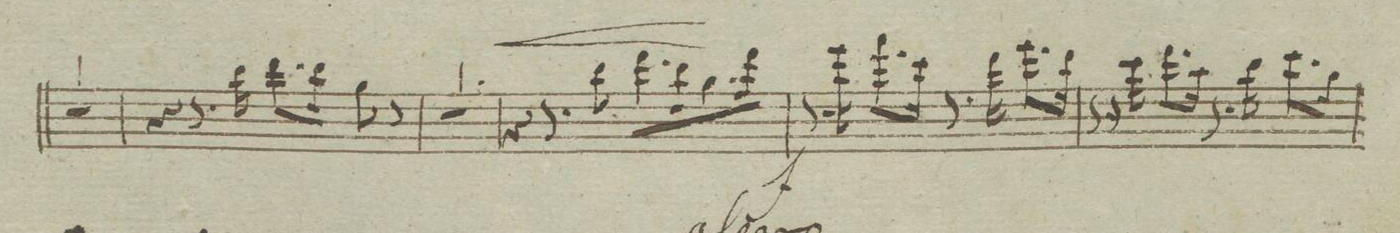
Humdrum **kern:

**kern	**dynam
*I"Violino. 1mo	*
*clefG2	*
*k[]	*
*met(c)	*
*M4/4	*
1r	.
=19	=19
4r	.
8.r	.
16bb\	.
8.ddd\L	.
16bb\Jk	.
8gg\	.
8r	.
=20	=20
1r	.
=21	=21
4r	.
8.r	<
16bb\	.
8.ddd\L	.
16bb\	.
8.gg\	.
16ddd\J	[[
=22	=22
8.r	.
16eee\	f
8.fff\L	.
16ccc\Jk	.
8.r	.
16ddd\	.
8.eee\L	.
16bb\Jk	.
=23	=23
8r	.
16r	.
16ccc\	.
8.ddd\L	.
16aa\Jk	.
8.r	.
16bb\	.
8.ccc\L	.
16gg\Jk	.
=24	=24
*-	*-
